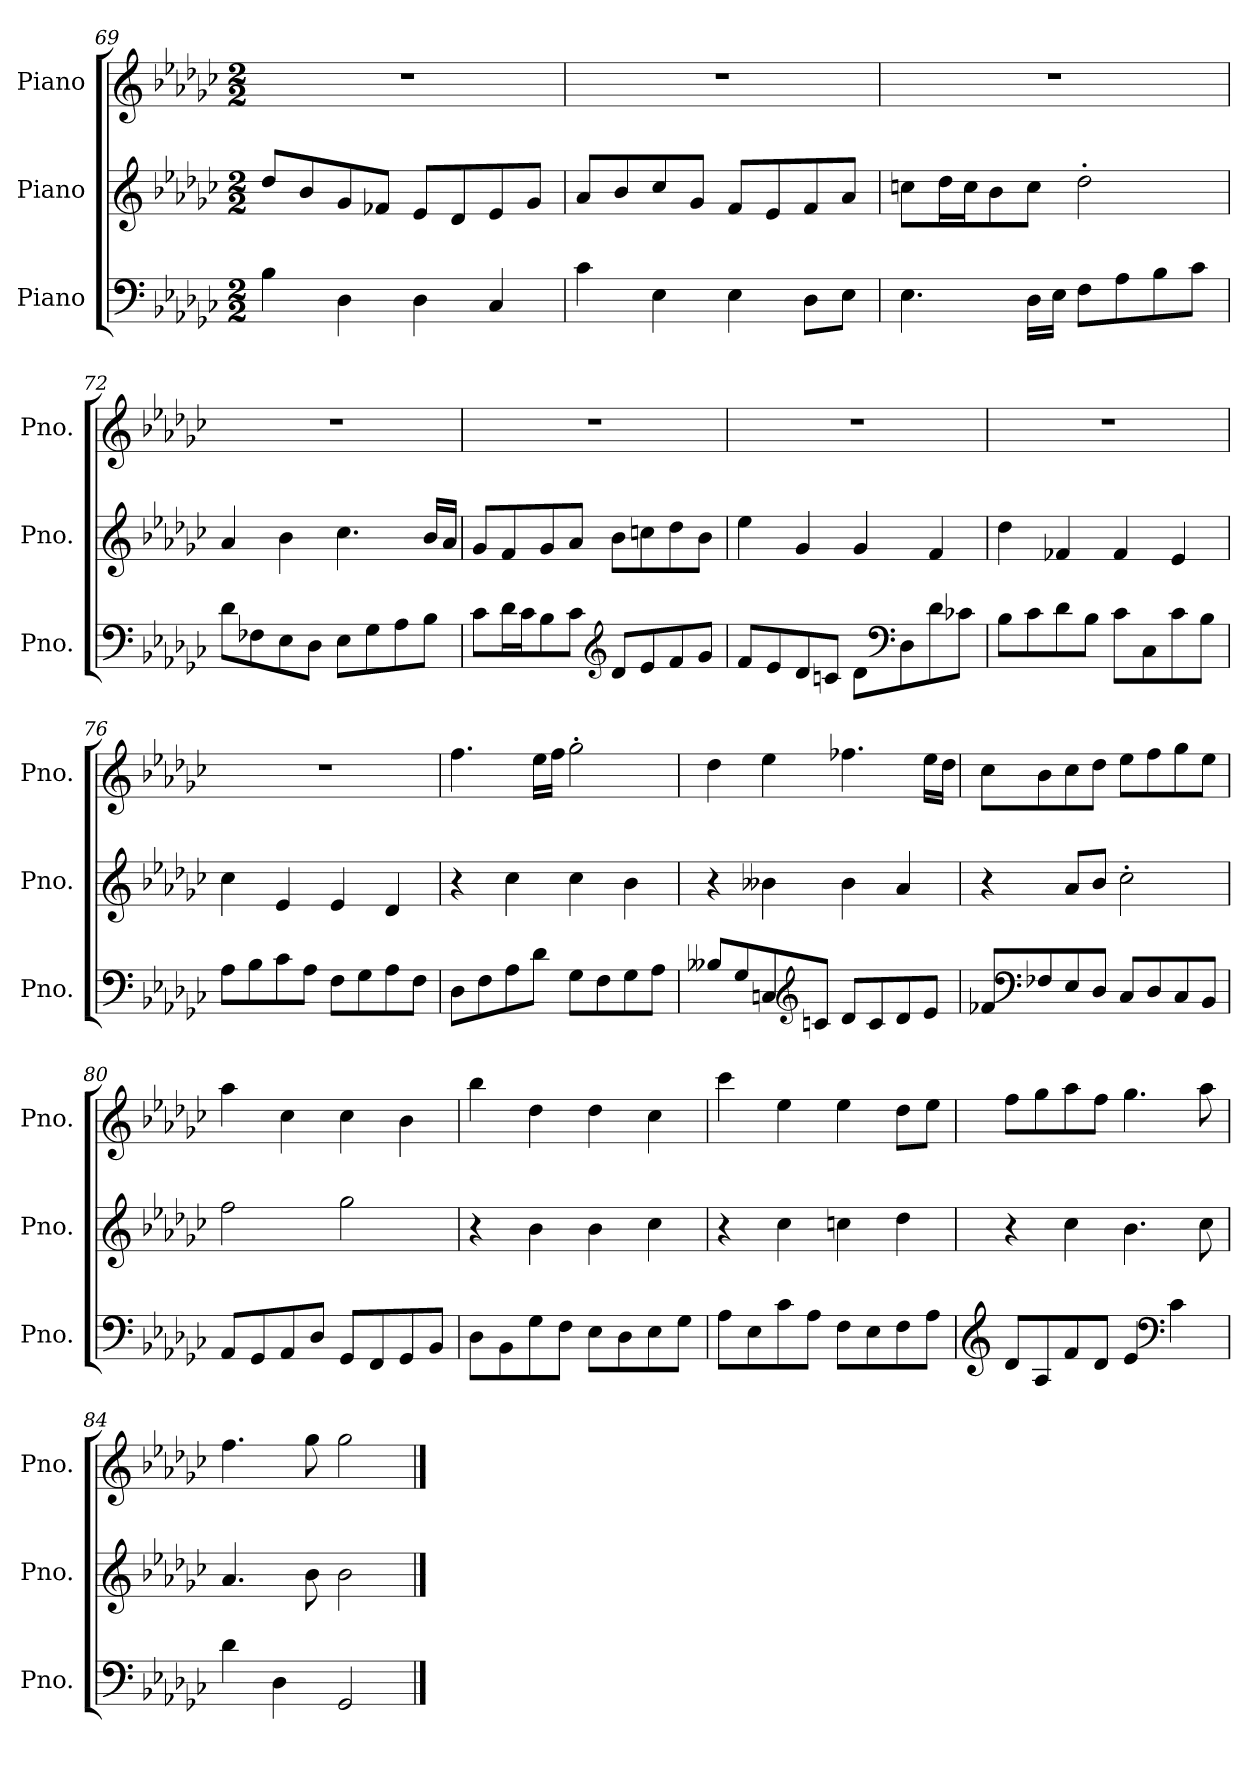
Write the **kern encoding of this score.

**kern	**kern	**kern
*part3	*part2	*part1
*staff3	*staff2	*staff1
*I"Piano	*I"Piano	*I"Piano
*I'Pno.	*I'Pno.	*I'Pno.
*clefF4	*clefG2	*clefG2
*k[b-e-a-d-g-c-]	*k[b-e-a-d-g-c-]	*k[b-e-a-d-g-c-]
*M2/2	*M2/2	*M2/2
=69	=69	=69
4B-\	8dd-/L	1r
.	8b-/	.
4D-\	8g-/	.
.	8f-X/J	.
4D-\	8e-/L	.
.	8d-/	.
4C-/	8e-/	.
.	8g-/J	.
=70	=70	=70
4c-\	8a-/L	1r
.	8b-/	.
4E-\	8cc-/	.
.	8g-/J	.
4E-\	8f/L	.
.	8e-/	.
8D-\L	8f/	.
8E-\J	8a-/J	.
!!LO:LB:g=z
=71	=71	=71
4.E-\	8ccn\L	1r
.	16dd-\L	.
.	16cc\J	.
.	8b-\	.
16D-\LL	8cc\J	.
16E-\JJ	.	.
8F\L	2dd-'\	.
8A-\	.	.
8B-\	.	.
8c-\J	.	.
=72	=72	=72
8d-\L	4a-/	1r
8F-X\	.	.
8E-\	4b-\	.
8D-\J	.	.
8E-\L	4.cc-\	.
8G-\	.	.
8A-\	.	.
8B-\J	16b-/LL	.
.	16a-/JJ	.
=73	=73	=73
8c-\L	8g-/L	1r
16d-\L	8f/	.
16c-\J	.	.
8B-\	8g-/	.
8c-\J	8a-/J	.
*clefG2	*	*
8d-/L	8b-\L	.
8e-/	8ccn\	.
8f/	8dd-\	.
8g-/J	8b-\J	.
!!LO:LB:g=z
=74	=74	=74
8f/L	4ee-\	1r
8e-/	.	.
8d-/	4g-/	.
8cn/J	.	.
8d-\L	4g-/	.
*clefF4	*	*
8D-\	.	.
8d-\	4f/	.
8c-X\J	.	.
=75	=75	=75
8B-\L	4dd-\	1r
8c-\	.	.
8d-\	4f-X/	.
8B-\J	.	.
8c-\L	4f-/	.
8C-\	.	.
8c-\	4e-/	.
8B-\J	.	.
=76	=76	=76
8A-\L	4cc-\	1r
8B-\	.	.
8c-\	4e-/	.
8A-\J	.	.
8F\L	4e-/	.
8G-\	.	.
8A-\	4d-/	.
8F\J	.	.
=77	=77	=77
8D-\L	4r	4.ff\
8F\	.	.
8A-\	4cc-\	.
8d-\J	.	16ee-\LL
.	.	16ff\JJ
8G-\L	4cc-\	2gg-'\
8F\	.	.
8G-\	4b-\	.
8A-\J	.	.
!!LO:LB:g=z
=78	=78	=78
8B--X/L	4r	4dd-\
8G-/	.	.
8Cn/	4b--X\	4ee-\
*clefG2	*	*
8cn/J	.	.
8d-/L	4b--\	4.ff-X\
8c/	.	.
8d-/	4a-/	.
8e-/J	.	16ee-\LL
.	.	16dd-\JJ
=79	=79	=79
8f-X/L	4r	8cc-\L
*clefF4	*	*
8F-X/	.	8b-\
8E-/	8a-/L	8cc-\
8D-/J	8b-/J	8dd-\J
8C-/L	2cc-'\	8ee-\L
8D-/	.	8ff\
8C-/	.	8gg-\
8BB-/J	.	8ee-\J
=80	=80	=80
8AA-/L	2ff\	4aa-\
8GG-/	.	.
8AA-/	.	4cc-\
8D-/J	.	.
8GG-/L	2gg-\	4cc-\
8FF/	.	.
8GG-/	.	4b-\
8BB-/J	.	.
=81	=81	=81
8D-\L	4r	4bb-\
8BB-\	.	.
8G-\	4b-\	4dd-\
8F\J	.	.
8E-\L	4b-\	4dd-\
8D-\	.	.
8E-\	4cc-\	4cc-\
8G-\J	.	.
!!LO:PB:g=z
=82	=82	=82
8A-\L	4r	4ccc-\
8E-\	.	.
8c-\	4cc-\	4ee-\
8A-\J	.	.
8F\L	4ccn\	4ee-\
8E-\	.	.
8F\	4dd-\	8dd-\L
8A-\J	.	8ee-\J
=83	=83	=83
*clefG2	*	*
8d-/L	4r	8ff\L
8A-/	.	8gg-\
8f/	4cc-\	8aa-\
8d-/J	.	8ff\J
4e-/	4.b-\	4.gg-\
*clefF4	*	*
4c-\	.	.
.	8cc-\	8aa-\
=84	=84	=84
4d-\	4.a-/	4.ff\
4D-\	.	.
.	8b-\	8gg-\
2GG-/	2b-\	2gg-\
==	==	==
*-	*-	*-
